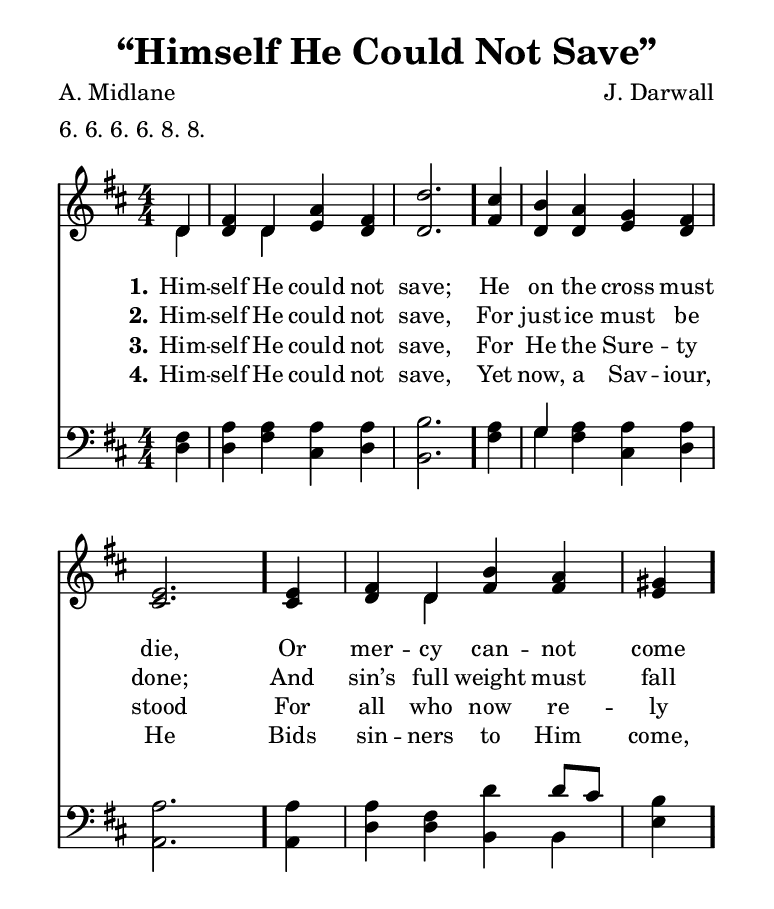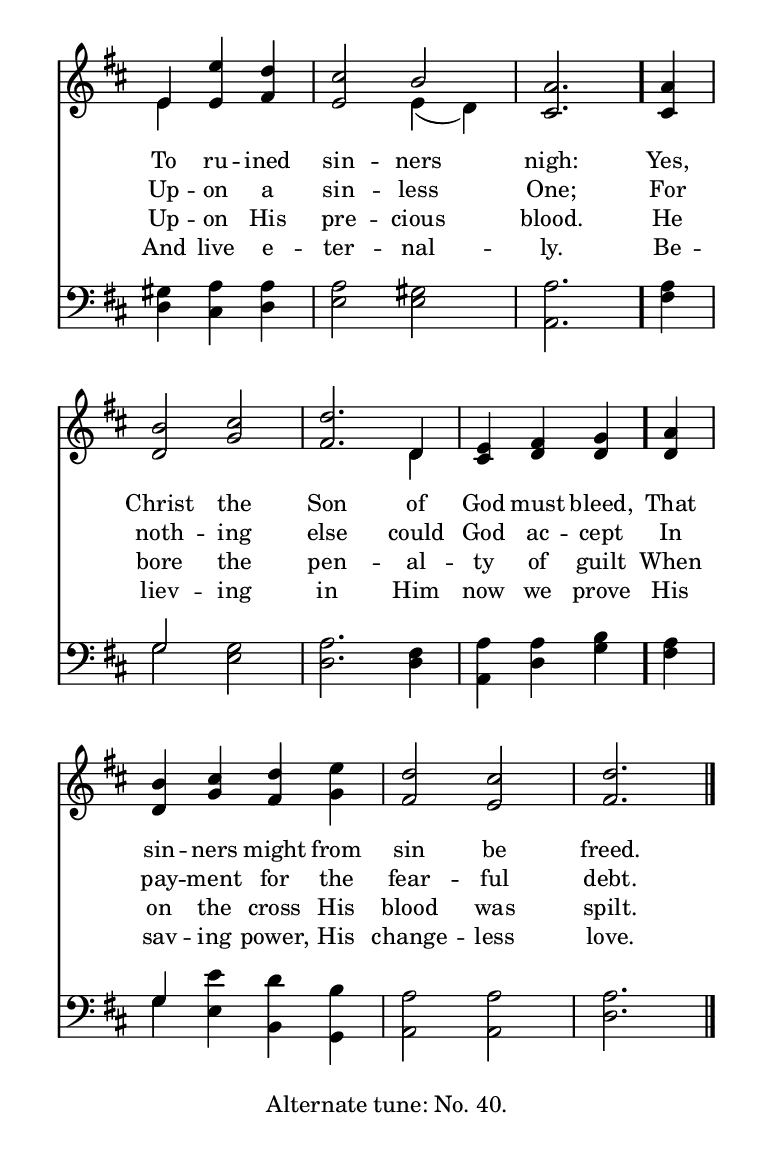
\include "common/global.ily"
\paper {
  \include "common/paper.ily"
  ragged-bottom = ##t
  ragged-last-bottom = ##t
  systems-per-page = #(cond (is-eogsized 3) (#t #f))
  %page-count = ##f
}

\header{
  hymnnumber = "115"
  title = "“Himself He Could Not Save”"
  tunename = "Darwall"
  meter = "6. 6. 6. 6. 8. 8."
  poet = "A. Midlane"
  composer = "J. Darwall"
  %copyright = ""
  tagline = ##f
}

% for fermata in MIDI
ta = { \tempo 4=120 }
tb = { \tempo 4=60 }

patternAA = { c4 | c4 c4 c4 c4 | c2. }

patternBA = { c4 | c4 c4 c4 c4      | c4 }
patternBB = { c4 | c4 c4 c4 c8[ c8] | c4 }

patternCA = { c4 c4 c4 | c2 c2      | c2. }
patternCB = { c4 c4 c4 | c2 c4( c4) | c2. }

patternDA = { c4 | c2 c2 | c2. c4 | c4 c4 c4 }

patternEA = { c4 | c4 c4 c4 c4 | c2 c2 | c2. }

global = {
  \include "common/overrides.ily"
  \override Staff.TimeSignature.style = #'numbered
  \time 4/4
  \override Score.MetronomeMark.transparent = ##t % hide all fermata changes too
  \ta
  \key d \major
  \partial 4
  \autoBeamOff
}

notesSoprano = {
\global
\relative c' {

  \changePitch \patternAA { d | fis d a' fis | d' }
  \changePitch \patternAA { cis | b a g fis | e }
  \changePitch \patternBA { e | fis d b' a | gis }
  \changePitch \patternCA { e e' d | cis b | a }

  \changePitch \patternDA { a | b cis | d d, | e fis g }
  \changePitch \patternEA { a | b cis d e | d cis | d }

  \bar "|."

}
}

notesAlto = {
\global
\relative e' {

  \changePitch \patternAA { d | d d e d | d }
  \changePitch \patternAA { fis | d d e d | cis }
  \changePitch \patternBA { cis | d d fis fis | e }
  \changePitch \patternCB { e e fis | e e( d) | cis }

  \changePitch \patternDA { cis | d g | fis d | cis d d }
  \changePitch \patternEA { d | d g fis g | fis e | fis }

}
}

notesTenor = {
\global
\relative a {

  \changePitch \patternAA { fis | a a a a | b }
  \changePitch \patternAA { a | g a a a | a }
  \changePitch \patternBB { a | a fis d' d[ cis] | b }
  \changePitch \patternCA { gis a a | a gis | a } % original has g's here, not gis's

  \changePitch \patternDA { a | g g | a fis | a a b }
  \changePitch \patternEA { a | g e' d b | a a | a }

}
}

notesBass = {
\global
\relative f {

  \changePitch \patternAA { d | d fis cis d | b }
  \changePitch \patternAA { fis' | g fis cis d | a }
  \changePitch \patternBA { a | d d b b | e }
  \changePitch \patternCA { d cis d | e e | a, }

  \changePitch \patternDA { fis' | g e | d d | a d g }
  \changePitch \patternEA { fis | g e b g | a a | d }

}
}

wordsA = \lyricmode {
\set stanza = "1."

Him -- self He could not save; \bar "."
He on the cross must die, \bar "."
Or mer -- cy can -- not come \bar "."
To ru -- ined sin -- ners nigh: \bar "."
Yes, Christ the Son of God must bleed, \bar "."
That sin -- ners might from sin be freed. \bar "."

}

wordsB = \lyricmode {
\set stanza = "2."

Him -- self He could not save,
For just -- ice must be done;
And sin’s full weight must fall
Up -- on a sin -- less One;
For noth -- ing else could God ac -- cept
In pay -- ment for the fear -- ful debt.

}

wordsC = \lyricmode {
\set stanza = "3."

Him -- self He could not save,
For He the Sure -- ty stood
For all who now re -- ly Up -- on His pre -- cious blood.
He bore the pen -- al -- ty of guilt
When on the cross His blood was spilt.

}

wordsD = \lyricmode {
\set stanza = "4."

Him -- self He could not save,
Yet now, a Sav -- iour, He
Bids sin -- ners to Him come,
And live e -- ter -- nal -- ly.
Be -- liev -- ing in Him now we prove
His sav -- ing power, His change -- less love.

}

\score {
  \context ChoirStaff <<
    \context Staff = upper <<
      \set Staff.autoBeaming = ##f
      \set ChoirStaff.systemStartDelimiter = #'SystemStartBar
      \set ChoirStaff.printPartCombineTexts = ##f
      \partcombine #'(2 . 9) \notesSoprano \notesAlto
      \context NullVoice = sopranos { \voiceOne << \notesSoprano >> }
      \context NullVoice = altos { \voiceTwo << \notesAlto >> }
      \context Lyrics = one   \lyricsto sopranos \wordsA
      \context Lyrics = two   \lyricsto sopranos \wordsB
      \context Lyrics = three \lyricsto sopranos \wordsC
      \context Lyrics = four  \lyricsto sopranos \wordsD
    >>
    \context Staff = men <<
      \clef bass
      \set ChoirStaff.printPartCombineTexts = ##f
      \partcombine #'(2 . 9) \notesTenor \notesBass
      \context NullVoice = tenors { \voiceOne << \notesTenor >> }
      \context NullVoice = basses { \voiceTwo << \notesBass >> }
    >>
  >>
  \layout {
    \include "common/layout.ily"
  }
  \midi{
    \include "common/midi.ily"
  }
}

\noPageBreak \markup { \vspace #2 \fill-line { \raise #2 \line { Alternate tune: No. 40. } } }

\version "2.19.49"  % necessary for upgrading to future LilyPond versions.

% vi:set et ts=2 sw=2 ai nocindent syntax=lilypond:
